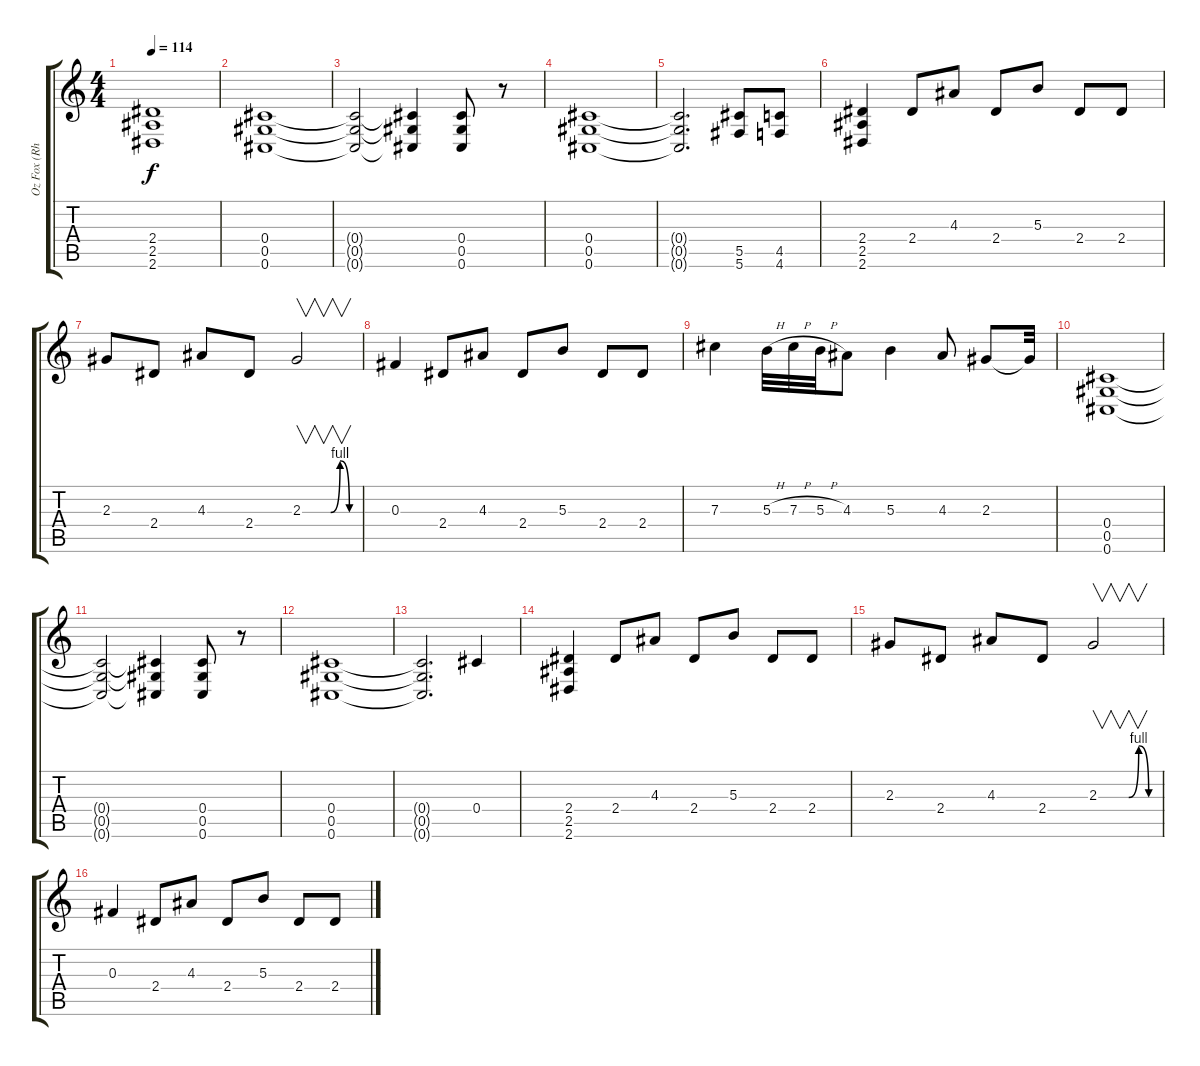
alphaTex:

\track ("Oz Fox (Rhythm)" "Oz Fox (Rh") {instrument overdrivenguitar}
\staff {score tabs}
\tuning (Eb4 Bb3 Gb3 Db3 Ab2 Db2) {hide}
\ts (4 4)
\tempo 114
\clef g2
\ks c
(2.4{t} 2.5{t} 2.6{t}).1{dy f} |
(0.4 0.5 0.6).1 |
(0.4{t} 0.5{t} 0.6{t}).2 (0.4{t} 0.5{t} 0.6{t}).4 (0.4 0.5 0.6).8 r.8 |
(0.4 0.5 0.6).1 |
(0.4{t} 0.5{t} 0.6{t}).2{d} (5.5 5.6).8 (4.5 4.6).8 |
(2.4 2.5 2.6).4 2.4.8 4.3.8 2.4.8 5.3.8 2.4.8 2.4.8 |
2.3.8 2.4.8 4.3.8 2.4.8 2.3{be (custom 0 0 15 0 30 0 40 4 50 0 60 0)}.2{v} |
0.3.4 2.4.8 4.3.8 2.4.8 5.3.8 2.4.8 2.4.8 |
7.3.4 5.3{h}.32 7.3{h}.32 5.3{h}.32 4.3.8 5.3.4 4.3.8 2.3.8 2.3{t}.32 |
(0.4 0.5 0.6).1 |
(0.4{t} 0.5{t} 0.6{t}).2 (0.4{t} 0.5{t} 0.6{t}).4 (0.4 0.5 0.6).8 r.8 |
(0.4 0.5 0.6).1 |
(0.4{t} 0.5{t} 0.6{t}).2{d} 0.4.4 |
(2.4 2.5 2.6).4 2.4.8 4.3.8 2.4.8 5.3.8 2.4.8 2.4.8 |
2.3.8 2.4.8 4.3.8 2.4.8 2.3{be (custom 0 0 15 0 30 0 40 4 50 0 60 0)}.2{v} |
0.3.4 2.4.8 4.3.8 2.4.8 5.3.8 2.4.8 2.4.8
